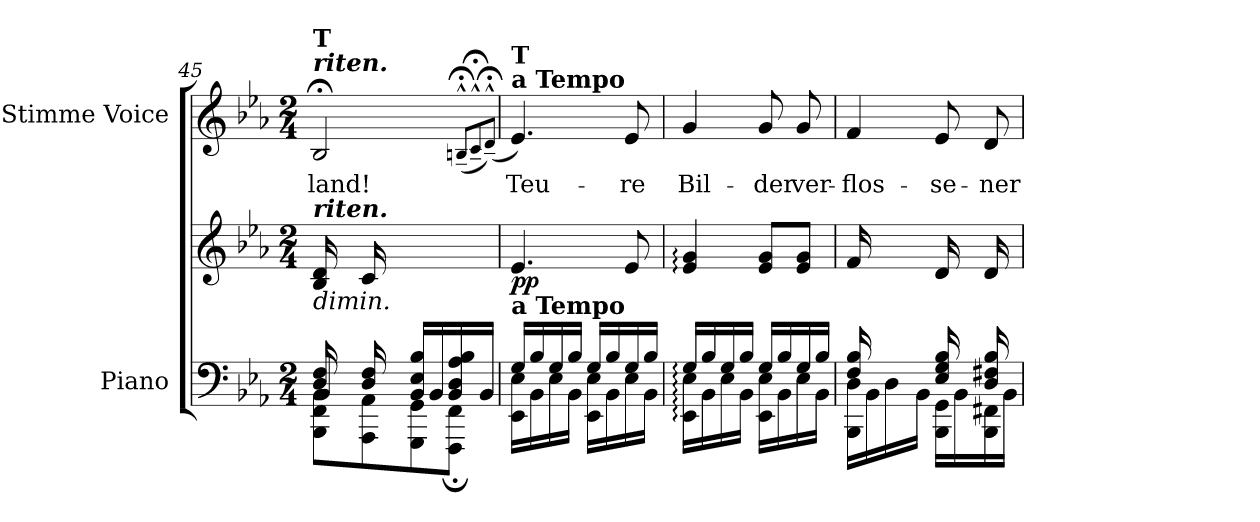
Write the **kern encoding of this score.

**kern	**kern	**dynam	**kern	**text
*part2	*part2	*part2	*part1	*part1
*staff3	*staff2	*staff2/3	*staff1	*staff1
*I"Piano	*	*	*I"Stimme Voice	*
*I'Pno	*	*	*	*
*clefF4	*clefG2	*	*clefG2	*
*k[b-e-a-]	*k[b-e-a-]	*	*k[b-e-a-]	*
*M2/4	*M2/4	*	*M2/4	*
=45	=45	=45	=45	=45
*^	*	*	*	*
*	*^	*	*	*	*
*	*	*^	*	*	*	*
*	*	*	*^	*	*	*	*
!	!	!	!	!	!	!	!LO:TX:a:Bi:t=riten.	!
!	!	!	!	!	!	!	!LO:TX:a:B:t=T	!
!	!	!	!	!	!LO:TX:a:Bi:t=riten.	!	!	!
!	!	!	!	!	!LO:TX:b:i:t=dimin.	!	!	!
!	!	!	!	!	!	!	!	!LO:LY:b
16ryy	4rFyy	16D/ 16F/	4BB-/	8BBB-\ 8FF\ 8BB-\L	16B-/ 16d/LL	.	2B-;</	-land!
16F/	.	16ryy	.	.	16ryy	.	.	.
16ryy	.	16D/ 16F/	.	8AAA-\ 8AA-\	16c/	.	.	.
16F/JJ	.	4ryy	.	.	16ryy	.	.	.
4ryy	16BB-/ 16E-/ 16B-/LL	.	4ryy	8GGG\ 8GG\	4ryy	.	.	.
.	16BB-/	.	.	.	.	.	.	.
.	16BB-/;< 16D/;< 16A-/;< 16B-/;<	.	.	8FFF\ 8FF\J	.	.	.	.
.	16BB-/JJ	16ryy	.	.	.	.	.	.
*v	*v	*v	*v	*v	*	*	*	*
.	.	.	(>8qBn;<~^^/L	.
.	.	.	8qc;<~^^/	.
.	.	.	(<8qd;<~^^/J)	.
=46	=46	=46	=46	=46
*^	*	*	*	*
!	!	!	!	!LO:TX:a:B:t=a Tempo	!
!	!	!	!	!LO:TX:a:B:t=T	!
!	!	!LO:TX:b:B:t=a Tempo	!	!	!
!	!	!	!LO:DY:b	!	!LO:LY:b
16G/LL	16EE-\ 16E-\LL	4.e-/	pp	4.e-/)	Teu-
16B-/	16BB-\	.	.	.	.
16G/	16E-\	.	.	.	.
16B-/JJ	16BB-\JJ	.	.	.	.
16G/LL	16EE-\ 16E-\LL	.	.	.	.
16B-/	16BB-\	.	.	.	.
!	!	!	!	!	!LO:LY:b
16G/	16E-\	8e-/	.	8e-/	-re
16B-/JJ	16BB-\JJ	.	.	.	.
=47	=47	=47	=47	=47	=47
!	!	!	!	!	!LO:LY:b
16G:/LL	16EE-\: 16E-\:LL	4e-/: 4g/:	.	4g/	Bil-
16B-/	16BB-\	.	.	.	.
16G/	16E-\	.	.	.	.
16B-/JJ	16BB-\JJ	.	.	.	.
!	!	!	!	!	!LO:LY:b
16G/LL	16EE-\ 16E-\LL	8e-/ 8g/L	.	8g/	-der
16B-/	16BB-\	.	.	.	.
!	!	!	!	!	!LO:LY:b
16G/	16E-\	8e-/ 8g/J	.	8g/	ver-
16B-/JJ	16BB-\JJ	.	.	.	.
!!LO:LB:g=z
=48	=48	=48	=48	=48	=48
*	*^	*	*	*	*
!	!	!	!	!	!	!LO:LY:b
16ryy	16BBB-\ 16D\LL	16F/ 16B-/	16f:/LL	.	4f/	-flos-
16F/	16BB-\	8.ryy	8.ryy	.	.	.
16A-/ 16B-/	16D\	.	.	.	.	.
16F/JJ	16BB-\JJ	.	.	.	.	.
!	!	!	!	!	!	!LO:LY:b
16ryy	16BBB-\ 16GG\LL	16E-/ 16G/ 16B-/	16d:/LL	.	8e-/	-se-
16E-/	16BB-\	16ryy	16ryy	.	.	.
!	!	!	!	!	!	!LO:LY:b
16ryy	16BBB-\ 16FF#X\	16D/ 16F#X/ 16B-/	16d:/	.	8d/	-ner
16D/JJ	16BB-\JJ	16ryy	16ryy	.	.	.
*v	*v	*v	*	*	*	*
=	=	=	=	=
*-	*-	*-	*-	*-
